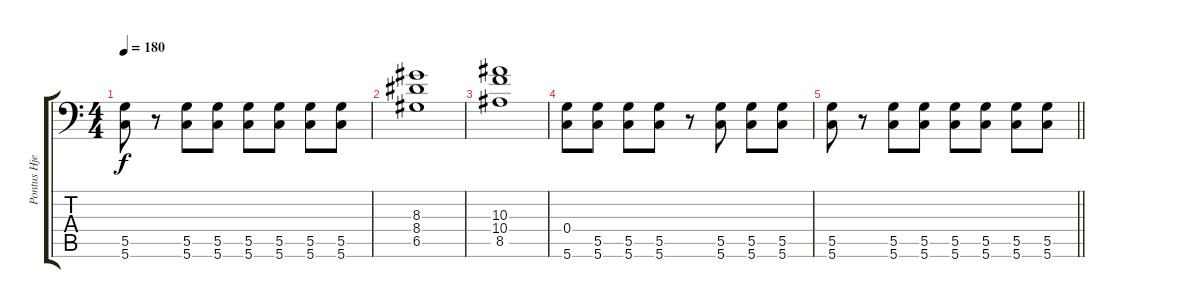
\track ("Pontus Hjelm" "Pontus Hje") {instrument distortionguitar}
\staff {score tabs}
\tuning (A3 E3 C3 G2 D2 G1) {hide}
\ts (4 4)
\tempo 180
\clef f4
\ks c
(5.5 5.6).8{dy f} r.8 (5.5 5.6).8 (5.5 5.6).8 (5.5 5.6).8 (5.5 5.6).8 (5.5 5.6).8 (5.5 5.6).8 |
(8.3 8.4 6.5).1 |
(10.3 10.4 8.5).1 |
(0.4 5.6).8 (5.5 5.6).8 (5.5 5.6).8 (5.5 5.6).8 r.8 (5.5 5.6).8 (5.5 5.6).8 (5.5 5.6).8 |
\barLineRight lightlight
(5.5 5.6).8 r.8 (5.5 5.6).8 (5.5 5.6).8 (5.5 5.6).8 (5.5 5.6).8 (5.5 5.6).8 (5.5 5.6).8
